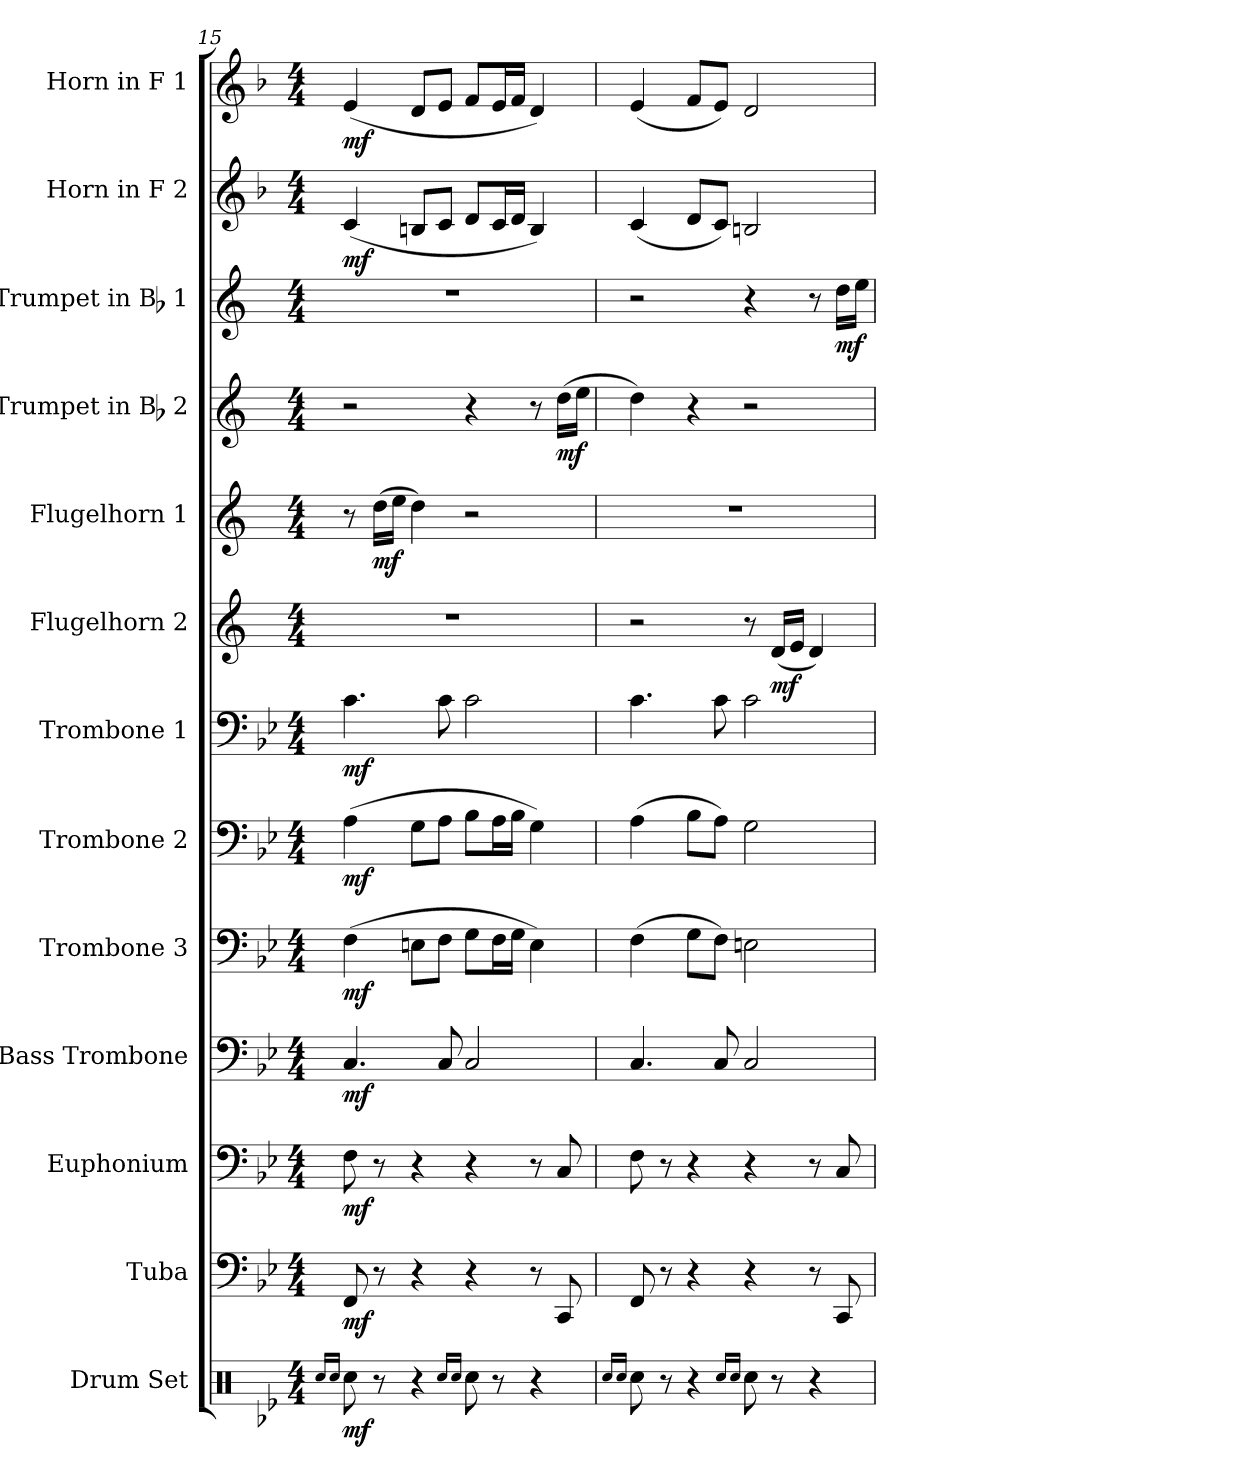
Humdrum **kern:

**kern	**dynam	**kern	**dynam	**kern	**dynam	**kern	**dynam	**kern	**dynam	**kern	**dynam	**kern	**dynam	**kern	**dynam	**kern	**dynam	**kern	**dynam	**kern	**dynam	**kern	**dynam	**kern	**dynam
*part13	*part13	*part12	*part12	*part11	*part11	*part10	*part10	*part9	*part9	*part8	*part8	*part7	*part7	*part6	*part6	*part5	*part5	*part4	*part4	*part3	*part3	*part2	*part2	*part1	*part1
*staff13	*staff13	*staff12	*staff12	*staff11	*staff11	*staff10	*staff10	*staff9	*staff9	*staff8	*staff8	*staff7	*staff7	*staff6	*staff6	*staff5	*staff5	*staff4	*staff4	*staff3	*staff3	*staff2	*staff2	*staff1	*staff1
*I"Drum Set	*	*I"Tuba	*	*I"Euphonium	*	*I"Bass Trombone	*	*I"Trombone 3	*	*I"Trombone 2	*	*I"Trombone 1	*	*I"Flugelhorn 2	*	*I"Flugelhorn 1	*	*I"Trumpet in Bb 2	*	*I"Trumpet in Bb 1	*	*I"Horn in F 2	*	*I"Horn in F 1	*
*I'D. S.	*	*I'Tuba	*	*I'Euph.	*	*I'B. Tbn.	*	*I'Tbn. 3	*	*I'Tbn. 2	*	*I'Tbn. 1	*	*I'Flghn. 2	*	*I'Flghn. 1	*	*	*	*	*	*I'Hn. 2	*	*I'Hn. 1	*
!!LO:PB:g=z
*clefX	*	*clefF4	*	*clefF4	*	*clefF4	*	*clefF4	*	*clefF4	*	*clefF4	*	*clefG2	*	*clefG2	*	*clefG2	*	*clefG2	*	*clefG2	*	*clefG2	*
*	*	*	*	*	*	*	*	*	*	*	*	*	*	*ITrd1c2	*	*ITrd1c2	*	*ITrd1c2	*	*ITrd1c2	*	*ITrd4c7	*	*ITrd4c7	*
*k[b-e-]	*	*k[b-e-]	*	*k[b-e-]	*	*k[b-e-]	*	*k[b-e-]	*	*k[b-e-]	*	*k[b-e-]	*	*k[b-e-]	*	*k[b-e-]	*	*k[b-e-]	*	*k[b-e-]	*	*k[b-e-]	*	*k[b-e-]	*
*B-:	*	*B-:	*	*B-:	*	*B-:	*	*B-:	*	*B-:	*	*B-:	*	*	*	*	*	*	*	*	*	*B-:	*	*B-:	*
*M4/4	*	*M4/4	*	*M4/4	*	*M4/4	*	*M4/4	*	*M4/4	*	*M4/4	*	*M4/4	*	*M4/4	*	*M4/4	*	*M4/4	*	*M4/4	*	*M4/4	*
=15	=15	=15	=15	=15	=15	=15	=15	=15	=15	=15	=15	=15	=15	=15	=15	=15	=15	=15	=15	=15	=15	=15	=15	=15	=15
16qRcc/LL	.	.	.	.	.	.	.	.	.	.	.	.	.	.	.	.	.	.	.	.	.	.	.	.	.
16qRcc/JJ	.	.	.	.	.	.	.	.	.	.	.	.	.	.	.	.	.	.	.	.	.	.	.	.	.
!	!LO:DY:b	!	!LO:DY:b	!	!LO:DY:b	!	!LO:DY:b	!	!LO:DY:b	!	!LO:DY:b	!	!LO:DY:b	!	!	!	!	!	!	!	!	!	!LO:DY:b	!	!LO:DY:b
8Rcc\	mf	8FF/	mf	8F\	mf	4.C/	mf	(>4F\	mf	(>4A\	mf	4.c\	mf	1r	.	8r	.	2r	.	1r	.	(<4F/	mf	(<4A/	mf
!	!	!	!	!	!	!	!	!	!	!	!	!	!	!	!	!	!LO:DY:b	!	!	!	!	!	!	!	!
8r	.	8r	.	8r	.	.	.	.	.	.	.	.	.	.	.	(>16cc\LL	mf	.	.	.	.	.	.	.	.
.	.	.	.	.	.	.	.	.	.	.	.	.	.	.	.	16dd\JJ	.	.	.	.	.	.	.	.	.
4r	.	4r	.	4r	.	.	.	8En\L	.	8G\L	.	.	.	.	.	4cc\)	.	.	.	.	.	8En/L	.	8G/L	.
.	.	.	.	.	.	8C/	.	8F\J	.	8A\J	.	8c\	.	.	.	.	.	.	.	.	.	8F/J	.	8A/J	.
16qRcc/LL	.	.	.	.	.	.	.	.	.	.	.	.	.	.	.	.	.	.	.	.	.	.	.	.	.
16qRcc/JJ	.	.	.	.	.	.	.	.	.	.	.	.	.	.	.	.	.	.	.	.	.	.	.	.	.
8Rcc\	.	4r	.	4r	.	2C/	.	8G\L	.	8B-\L	.	2c\	.	.	.	2r	.	4r	.	.	.	8G/L	.	8B-/L	.
8r	.	.	.	.	.	.	.	16F\L	.	16A\L	.	.	.	.	.	.	.	.	.	.	.	16F/L	.	16A/L	.
.	.	.	.	.	.	.	.	16G\JJ	.	16B-\JJ	.	.	.	.	.	.	.	.	.	.	.	16G/JJ	.	16B-/JJ	.
4r	.	8r	.	8r	.	.	.	4E\)	.	4G\)	.	.	.	.	.	.	.	8r	.	.	.	4E/)	.	4G/)	.
!	!	!	!	!	!	!	!	!	!	!	!	!	!	!	!	!	!	!	!LO:DY:b	!	!	!	!	!	!
.	.	8CC/	.	8C/	.	.	.	.	.	.	.	.	.	.	.	.	.	(>16cc\LL	mf	.	.	.	.	.	.
.	.	.	.	.	.	.	.	.	.	.	.	.	.	.	.	.	.	16dd\JJ	.	.	.	.	.	.	.
=16	=16	=16	=16	=16	=16	=16	=16	=16	=16	=16	=16	=16	=16	=16	=16	=16	=16	=16	=16	=16	=16	=16	=16	=16	=16
16qRcc/LL	.	.	.	.	.	.	.	.	.	.	.	.	.	.	.	.	.	.	.	.	.	.	.	.	.
16qRcc/JJ	.	.	.	.	.	.	.	.	.	.	.	.	.	.	.	.	.	.	.	.	.	.	.	.	.
8Rcc\	.	8FF/	.	8F\	.	4.C/	.	(>4F\	.	(>4A\	.	4.c\	.	2r	.	1r	.	4cc\)	.	2r	.	(<4F/	.	(<4A/	.
8r	.	8r	.	8r	.	.	.	.	.	.	.	.	.	.	.	.	.	.	.	.	.	.	.	.	.
4r	.	4r	.	4r	.	.	.	8G\L	.	8B-\L	.	.	.	.	.	.	.	4r	.	.	.	8G/L	.	8B-/L	.
.	.	.	.	.	.	8C/	.	8F\J)	.	8A\J)	.	8c\	.	.	.	.	.	.	.	.	.	8F/J)	.	8A/J)	.
16qRcc/LL	.	.	.	.	.	.	.	.	.	.	.	.	.	.	.	.	.	.	.	.	.	.	.	.	.
16qRcc/JJ	.	.	.	.	.	.	.	.	.	.	.	.	.	.	.	.	.	.	.	.	.	.	.	.	.
8Rcc\	.	4r	.	4r	.	2C/	.	2En\	.	2G\	.	2c\	.	8r	.	.	.	2r	.	4r	.	2En/	.	2G/	.
!	!	!	!	!	!	!	!	!	!	!	!	!	!	!	!LO:DY:b	!	!	!	!	!	!	!	!	!	!
8r	.	.	.	.	.	.	.	.	.	.	.	.	.	(<16c/LL	mf	.	.	.	.	.	.	.	.	.	.
.	.	.	.	.	.	.	.	.	.	.	.	.	.	16d/JJ	.	.	.	.	.	.	.	.	.	.	.
4r	.	8r	.	8r	.	.	.	.	.	.	.	.	.	4c/)	.	.	.	.	.	8r	.	.	.	.	.
!	!	!	!	!	!	!	!	!	!	!	!	!	!	!	!	!	!	!	!	!	!LO:DY:b	!	!	!	!
.	.	8CC/	.	8C/	.	.	.	.	.	.	.	.	.	.	.	.	.	.	.	16cc\LL	mf	.	.	.	.
.	.	.	.	.	.	.	.	.	.	.	.	.	.	.	.	.	.	.	.	16dd\JJ	.	.	.	.	.
=	=	=	=	=	=	=	=	=	=	=	=	=	=	=	=	=	=	=	=	=	=	=	=	=	=
*-	*-	*-	*-	*-	*-	*-	*-	*-	*-	*-	*-	*-	*-	*-	*-	*-	*-	*-	*-	*-	*-	*-	*-	*-	*-
